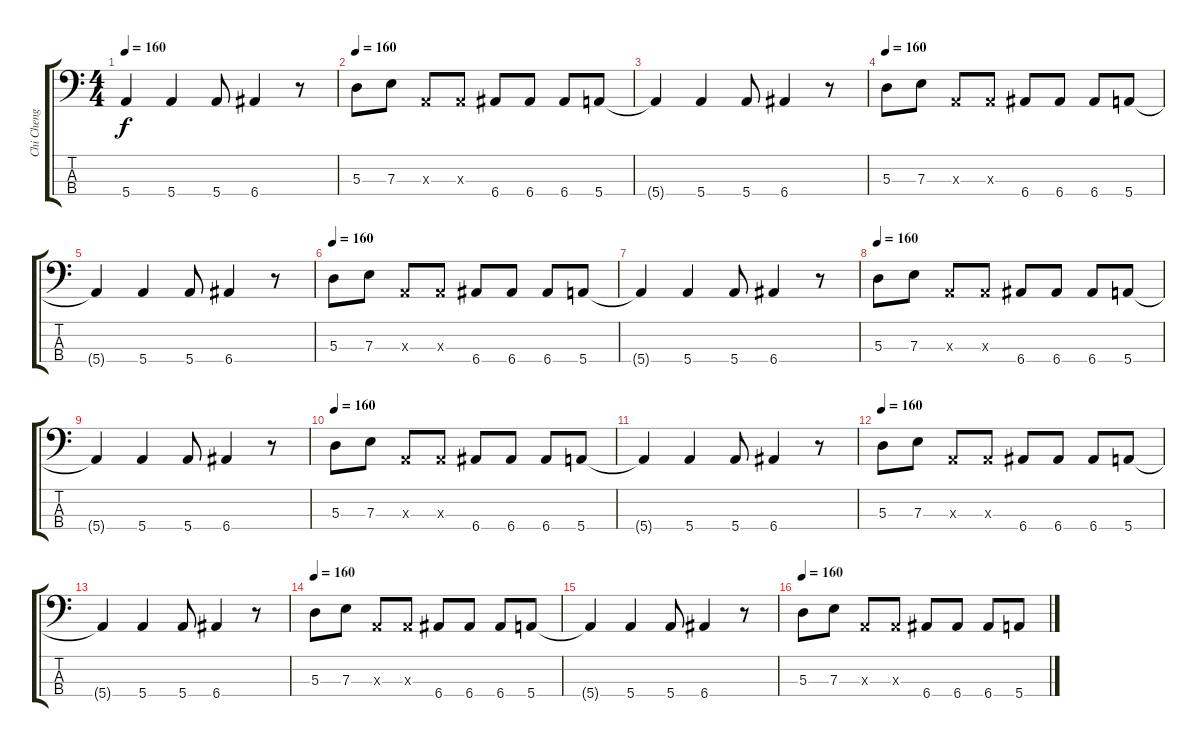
\track ("Chi Cheng" "Chi Cheng") {instrument acousticbass}
\staff {score tabs}
\tuning (G2 D2 A1 E1) {hide}
\ts (4 4)
\tempo 160
\clef f4
\ks c
5.4{t}.4{dy f} 5.4.4 5.4.8 6.4.4 r.8 |
\tempo 160
5.3.8 7.3.8 0.3{x}.8 0.3{x}.8 6.4.8 6.4.8 6.4.8 5.4.8 |
5.4{t}.4 5.4.4 5.4.8 6.4.4 r.8 |
\tempo 160
5.3.8 7.3.8 0.3{x}.8 0.3{x}.8 6.4.8 6.4.8 6.4.8 5.4.8 |
5.4{t}.4 5.4.4 5.4.8 6.4.4 r.8 |
\tempo 160
5.3.8 7.3.8 0.3{x}.8 0.3{x}.8 6.4.8 6.4.8 6.4.8 5.4.8 |
5.4{t}.4 5.4.4 5.4.8 6.4.4 r.8 |
\tempo 160
5.3.8 7.3.8 0.3{x}.8 0.3{x}.8 6.4.8 6.4.8 6.4.8 5.4.8 |
5.4{t}.4 5.4.4 5.4.8 6.4.4 r.8 |
\tempo 160
5.3.8 7.3.8 0.3{x}.8 0.3{x}.8 6.4.8 6.4.8 6.4.8 5.4.8 |
5.4{t}.4 5.4.4 5.4.8 6.4.4 r.8 |
\tempo 160
5.3.8 7.3.8 0.3{x}.8 0.3{x}.8 6.4.8 6.4.8 6.4.8 5.4.8 |
5.4{t}.4 5.4.4 5.4.8 6.4.4 r.8 |
\tempo 160
5.3.8 7.3.8 0.3{x}.8 0.3{x}.8 6.4.8 6.4.8 6.4.8 5.4.8 |
5.4{t}.4 5.4.4 5.4.8 6.4.4 r.8 |
\tempo 160
5.3.8 7.3.8 0.3{x}.8 0.3{x}.8 6.4.8 6.4.8 6.4.8 5.4.8
